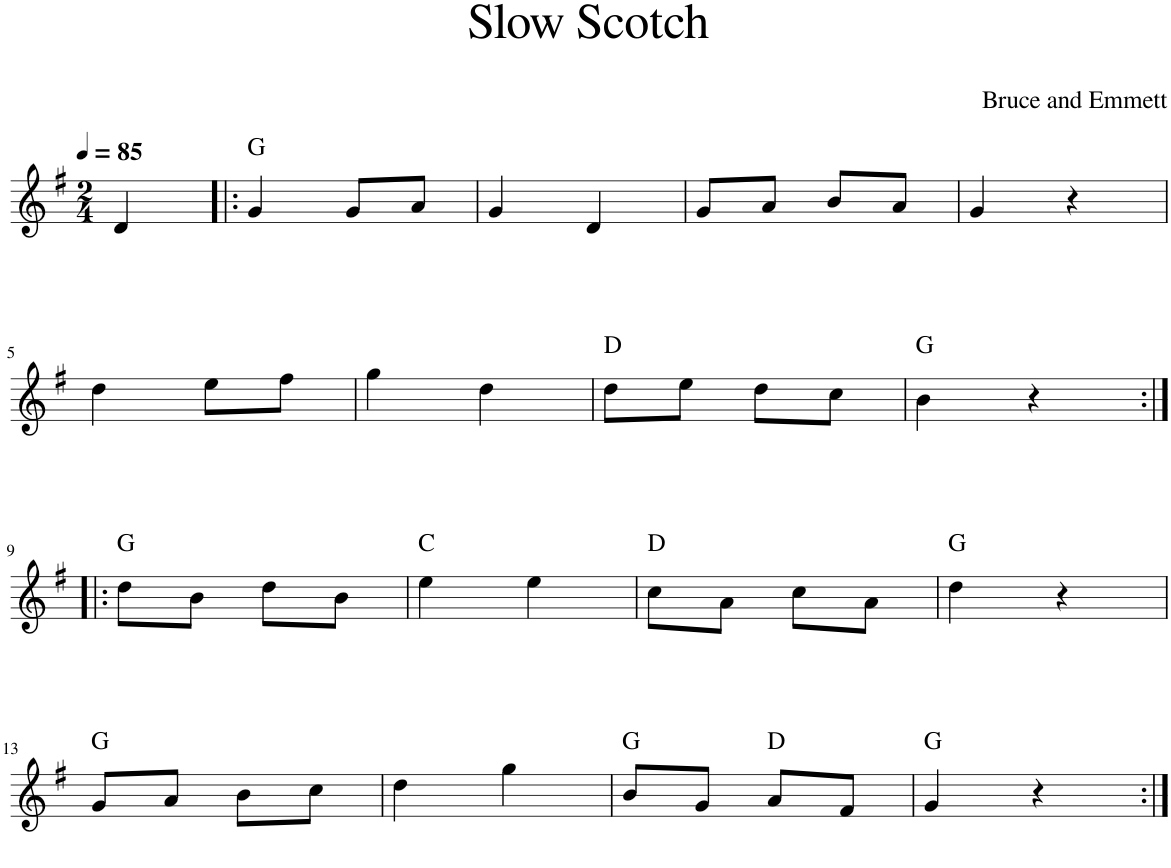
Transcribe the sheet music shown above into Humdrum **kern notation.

**kern	**harte
*part1	*part1
*staff1	*
*I"Piano	*
*I'Pno.	*
*clefG2	*
*k[f#]	*
*M2/4	*
*MM85	*
=	=
4d/	.
=1!|:	=1!|:
4g/	G:maj
8g/L	.
8a/J	.
=2	=2
4g/	.
4d/	.
=3	=3
8g/L	.
8a/J	.
8b/L	.
8a/J	.
=4	=4
4g/	.
4r	.
!!LO:LB:g=z
=5	=5
4dd\	.
8ee\L	.
8ff#\J	.
=6	=6
4gg\	.
4dd\	.
=7	=7
8dd\L	D:maj
8ee\J	.
8dd\L	.
8cc\J	.
=8	=8
4b\	G:maj
4r	.
!!LO:LB:g=z
=9:|!|:	=9:|!|:
8dd\L	G:maj
8b\J	.
8dd\L	.
8b\J	.
=10	=10
4ee\	C:maj
4ee\	.
=11	=11
8cc\L	D:maj
8a\J	.
8cc\L	.
8a\J	.
=12	=12
4dd\	G:maj
4r	.
!!LO:LB:g=z
=13	=13
8g/L	G:maj
8a/J	.
8b\L	.
8cc\J	.
=14	=14
4dd\	.
4gg\	.
=15	=15
8b/L	G:maj
8g/J	.
8a/L	D:maj
8f#/J	.
=16	=16
4g/	G:maj
4r	.
=:|!	=:|!
*-	*-
